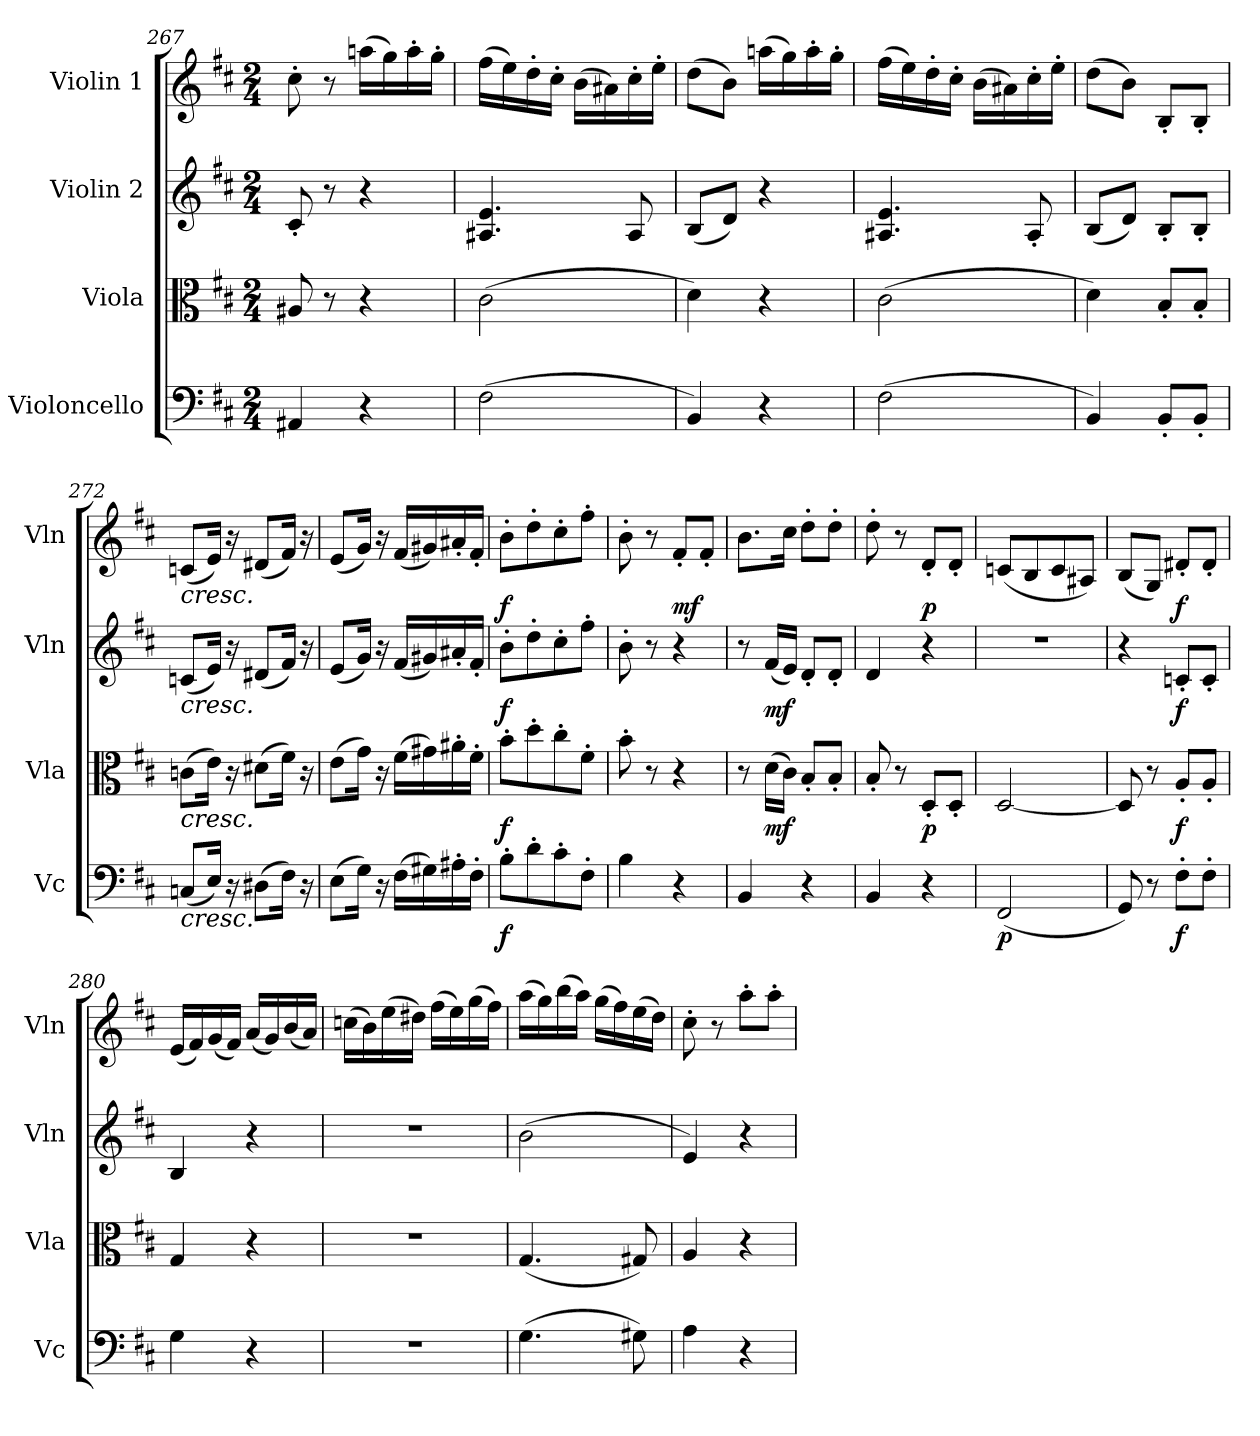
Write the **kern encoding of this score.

**kern	**dynam	**kern	**dynam	**kern	**dynam	**kern	**dynam
*part4	*part4	*part3	*part3	*part2	*part2	*part1	*part1
*staff4	*staff4	*staff3	*staff3	*staff2	*staff2	*staff1	*staff1
*I"Violoncello	*	*I"Viola	*	*I"Violin 2	*	*I"Violin 1	*
*I'Vc	*	*I'Vla	*	*I'Vln	*	*I'Vln	*
*clefF4	*	*clefC3	*	*clefG2	*	*clefG2	*
*k[f#c#]	*	*k[f#c#]	*	*k[f#c#]	*	*k[f#c#]	*
*M2/4	*	*M2/4	*	*M2/4	*	*M2/4	*
=267	=267	=267	=267	=267	=267	=267	=267
4AA#X/	.	8A#X/	.	8c#'/	.	8cc#'\	.
.	.	8r	.	8r	.	8r	.
4r	.	4r	.	4r	.	(>16aan\LL	.
.	.	.	.	.	.	16gg\)	.
.	.	.	.	.	.	16aa'\	.
.	.	.	.	.	.	16gg'\JJ	.
=268	=268	=268	=268	=268	=268	=268	=268
(>2F#\	.	(>2c#\	.	4.A#X/ 4.e/	.	(>16ff#\LL	.
.	.	.	.	.	.	16ee\)	.
.	.	.	.	.	.	16dd'\	.
.	.	.	.	.	.	16cc#'\JJ	.
.	.	.	.	.	.	(>16b\LL	.
.	.	.	.	.	.	16a#X\)	.
.	.	.	.	8A#/	.	16cc#'\	.
.	.	.	.	.	.	16ee'\JJ	.
!!LO:LB:g=z
=269	=269	=269	=269	=269	=269	=269	=269
4BB/)	.	4d\)	.	(<8B/L	.	(>8dd\L	.
.	.	.	.	8d/J)	.	8b\J)	.
4r	.	4r	.	4r	.	(>16aan\LL	.
.	.	.	.	.	.	16gg\)	.
.	.	.	.	.	.	16aa'\	.
.	.	.	.	.	.	16gg'\JJ	.
=270	=270	=270	=270	=270	=270	=270	=270
(>2F#\	.	(>2c#\	.	4.A#X/ 4.e/	.	(>16ff#\LL	.
.	.	.	.	.	.	16ee\)	.
.	.	.	.	.	.	16dd'\	.
.	.	.	.	.	.	16cc#'\JJ	.
.	.	.	.	.	.	(>16b\LL	.
.	.	.	.	.	.	16a#X\)	.
.	.	.	.	8A#'/	.	16cc#'\	.
.	.	.	.	.	.	16ee'\JJ	.
=271	=271	=271	=271	=271	=271	=271	=271
4BB/)	.	4d\)	.	(<8B/L	.	(>8dd\L	.
.	.	.	.	8d/J)	.	8b\J)	.
8BB'/L	.	8B'/L	.	8B'/L	.	8B'/L	.
8BB'/J	.	8B'/J	.	8B'/J	.	8B'/J	.
=272	=272	=272	=272	=272	=272	=272	=272
!	!	!	!	!	!	!LO:TX:b:i:t=cresc.	!
!	!	!	!	!LO:TX:b:i:t=cresc.	!	!	!
!	!	!LO:TX:b:i:t=cresc.	!	!	!	!	!
!LO:TX:b:i:t=cresc.	!	!	!	!	!	!	!
(<8Cn/L	.	(>8cn\L	.	(<8cn/L	.	(<8cn/L	.
16E/Jk)	.	16e\Jk)	.	16e/Jk)	.	16e/Jk)	.
16r	.	16r	.	16r	.	16r	.
(>8D#X\L	.	(>8d#X\L	.	(<8d#X/L	.	(<8d#X/L	.
16F#\Jk)	.	16f#\Jk)	.	16f#/Jk)	.	16f#/Jk)	.
16r	.	16r	.	16r	.	16r	.
=273	=273	=273	=273	=273	=273	=273	=273
(>8E\L	.	(>8e\L	.	(<8e/L	.	(<8e/L	.
16G\Jk)	.	16g\Jk)	.	16g/Jk)	.	16g/Jk)	.
16r	.	16r	.	16r	.	16r	.
(>16F#\LL	.	(>16f#\LL	.	(<16f#/LL	.	(<16f#/LL	.
16G#X\)	.	16g#X\)	.	16g#X/)	.	16g#X/)	.
16A#X'\	.	16a#X'\	.	16a#X'/	.	16a#X'/	.
16F#'\JJ	.	16f#'\JJ	.	16f#'/JJ	.	16f#'/JJ	.
=274	=274	=274	=274	=274	=274	=274	=274
!	!LO:DY:b	!	!LO:DY:b	!	!LO:DY:b	!	!LO:DY:b
8B'\L	f	8b'\L	f	8b'\L	f	8b'\L	f
8d'\	.	8dd'\	.	8dd'\	.	8dd'\	.
8c#'\	.	8cc#'\	.	8cc#'\	.	8cc#'\	.
8F#'\J	.	8f#'\J	.	8ff#'\J	.	8ff#'\J	.
!!LO:LB:g=z
=275	=275	=275	=275	=275	=275	=275	=275
4B\	.	8b'\	.	8b'\	.	8b'\	.
.	.	8r	.	8r	.	8r	.
!	!	!	!	!	!	!	!LO:DY:b
4r	.	4r	.	4r	.	8f#'/L	mf
.	.	.	.	.	.	8f#'/J	.
=276	=276	=276	=276	=276	=276	=276	=276
4BB/	.	8r	.	8r	.	8.b\L	.
!	!	!	!LO:DY:b	!	!LO:DY:b	!	!
.	.	(>16d\LL	mf	(<16f#/LL	mf	.	.
.	.	16c#\JJ)	.	16e/JJ)	.	16cc#\Jk	.
4r	.	8B'/L	.	8d'/L	.	8dd'\L	.
.	.	8B'/J	.	8d'/J	.	8dd'\J	.
=277	=277	=277	=277	=277	=277	=277	=277
4BB/	.	8B'/	.	4d/	.	8dd'\	.
.	.	8r	.	.	.	8r	.
!	!	!	!LO:DY:b	!	!	!	!LO:DY:b
4r	.	8D'/L	p	4r	.	8d'/L	p
.	.	8D'/J	.	.	.	8d'/J	.
=278	=278	=278	=278	=278	=278	=278	=278
!	!LO:DY:b	!	!	!	!	!	!
(<2FF#/	p	[2D/	.	2r	.	(<8cn/L	.
.	.	.	.	.	.	8B/	.
.	.	.	.	.	.	8c/	.
.	.	.	.	.	.	8A#X/J)	.
=279	=279	=279	=279	=279	=279	=279	=279
8GG/)	.	8D/]	.	4r	.	(<8B/L	.
8r	.	8r	.	.	.	8G/J)	.
!	!LO:DY:b	!	!LO:DY:b	!	!LO:DY:b	!	!LO:DY:b
8F#'\L	f	8A'/L	f	8cn'/L	f	8d#X'/L	f
8F#'\J	.	8A'/J	.	8c'/J	.	8d#'/J	.
=280	=280	=280	=280	=280	=280	=280	=280
4G\	.	4G/	.	4B/	.	(<16e/LL	.
.	.	.	.	.	.	16f#/)	.
.	.	.	.	.	.	(<16g/	.
.	.	.	.	.	.	16f#/JJ)	.
4r	.	4r	.	4r	.	(<16a/LL	.
.	.	.	.	.	.	16g/)	.
.	.	.	.	.	.	(<16b/	.
.	.	.	.	.	.	16a/JJ)	.
=281	=281	=281	=281	=281	=281	=281	=281
2r	.	2r	.	2r	.	(>16ccn\LL	.
.	.	.	.	.	.	16b\)	.
.	.	.	.	.	.	(>16ee\	.
.	.	.	.	.	.	16dd#X\JJ)	.
.	.	.	.	.	.	(>16ff#\LL	.
.	.	.	.	.	.	16ee\)	.
.	.	.	.	.	.	(>16gg\	.
.	.	.	.	.	.	16ff#\JJ)	.
!!LO:LB:g=z
=282	=282	=282	=282	=282	=282	=282	=282
(>4.G\	.	(<4.G/	.	(>2b\	.	(>16aa\LL	.
.	.	.	.	.	.	16gg\)	.
.	.	.	.	.	.	(>16bb\	.
.	.	.	.	.	.	16aa\JJ)	.
.	.	.	.	.	.	(>16gg\LL	.
.	.	.	.	.	.	16ff#\)	.
8G#X\)	.	8G#X/)	.	.	.	(>16ee\	.
.	.	.	.	.	.	16dd\JJ)	.
=283	=283	=283	=283	=283	=283	=283	=283
4A\	.	4A/	.	4e/)	.	8cc#'\	.
.	.	.	.	.	.	8r	.
4r	.	4r	.	4r	.	8aa'\L	.
.	.	.	.	.	.	8aa'\J	.
=	=	=	=	=	=	=	=
*-	*-	*-	*-	*-	*-	*-	*-
